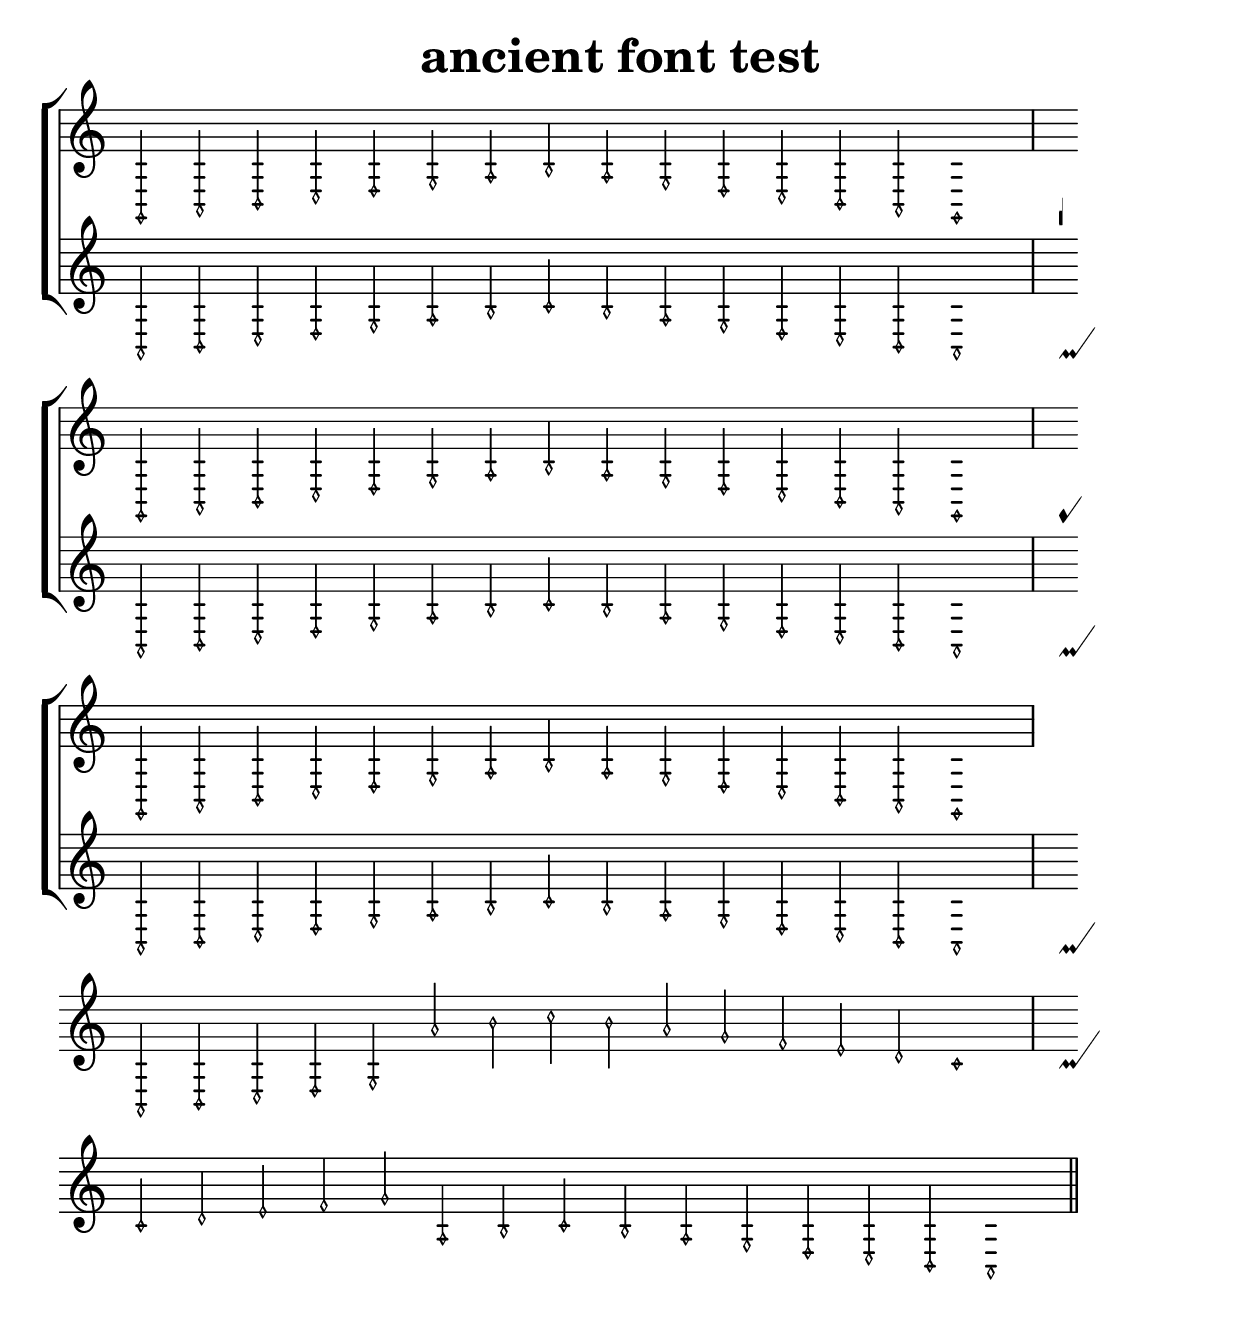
\header {
    title	= "ancient font test";
    date	= "2000";
}

\version "1.3.120";

\include "paper26.ly"

global =  \notes {
    \property Score.timing = ##f
%   \property Staff.TimeSignature \override #'style = #'old
}

upperVoice =  \context Staff = upperVoice <
    \global
    \property Staff.StaffSymbol \override #'line-count = #4
    \notes \transpose c' {
	\property Voice.NoteHead \override #'style = #'mensural
	\property Voice.Stem \override #'stem-centered = ##t
	\property Staff.Custos \override #'style = #'vaticana
	\clef "vaticana_fa2";
	c2 d e f g

%	\property Staff.clefGlyph = #"clefs-vaticana_do"
%	\property Staff.clefPosition = #1
%	\property Staff.clefOctavation = #0 
	\clef "vaticana_do2";

	a b c'
	b a g f
	\clef "vaticana_fa1";
	e d c1 \bar "|";

	\property Staff.Custos \override #'style = #'medicaea
	\clef "medicaea_fa2";
	c2 d e f g
	\clef "medicaea_do2";
	a b c'
	b a g f
	\clef "medicaea_fa1";
	e d c1 \bar "|";

	\property Staff.Custos \override #'style = #'hufnagel
	\clef "hufnagel_fa2";
	c2 d e f g
	\clef "hufnagel_do2";
	a b c'
	b a g f
	\clef "hufnagel_fa1";
	e d c1 \bar "||";
    }
>

lowerVoice =  \context Staff = lowerNotes <
    \global
    \property Staff.StaffSymbol \override #'line-count = #5
    \notes \transpose c' {
        \property Voice.NoteHead \override #'style = #'mensural
	\property Voice.Stem \override #'stem-centered = ##t
	\property Staff.Custos \override #'style = #'mensural
	\clef "mensural1_c2";
	c2 d e f g
	\clef "mensural1_c2";
	a b c'
	b a g f
	\clef "mensural2_c2";
	e d c1 \bar "|";

	\clef "mensural2_c2";
	c2 d e f g
	\clef "mensural3_c2";
	a b c'
	b a g f
	\clef "mensural3_c2";
	e d c1 \bar "|";

	\clef "mensural1_f";
	c2 d e f g
	\clef "mensural1_f";
	a b c'
	b a g f
	\clef "mensural2_f";
	e d c1 \bar "|";

	\clef "mensural2_f";
	c2 d e f g
	\clef "mensural_g";
	a' b' c''
	b' a' g' f'
	\clef "mensural_g";
	e' d' c'1 \bar "|";

	\clef "mensural_g";
	c'2 d' e' f' g'
	\clef "hufnagel_do_fa";
	a b c'
	b a g f
	\clef "hufnagel_do_fa";
	e d c1 \bar "||";
    }
>

\score {
    \context ChoirStaff <
	\upperVoice
	\lowerVoice
    >
    \paper {
%	\paperTwentysix
	linewidth = 17.25\cm;
	textheight = 26.0\cm;
	indent = 0.0;
	\translator {
	    \StaffContext
	    \consists Custos_engraver;
%	    Custos \override #'style = #'mensural;
	    \remove Time_signature_engraver;
%	    StaffSymbol \override #'line-count = #4
	}
    }
}

